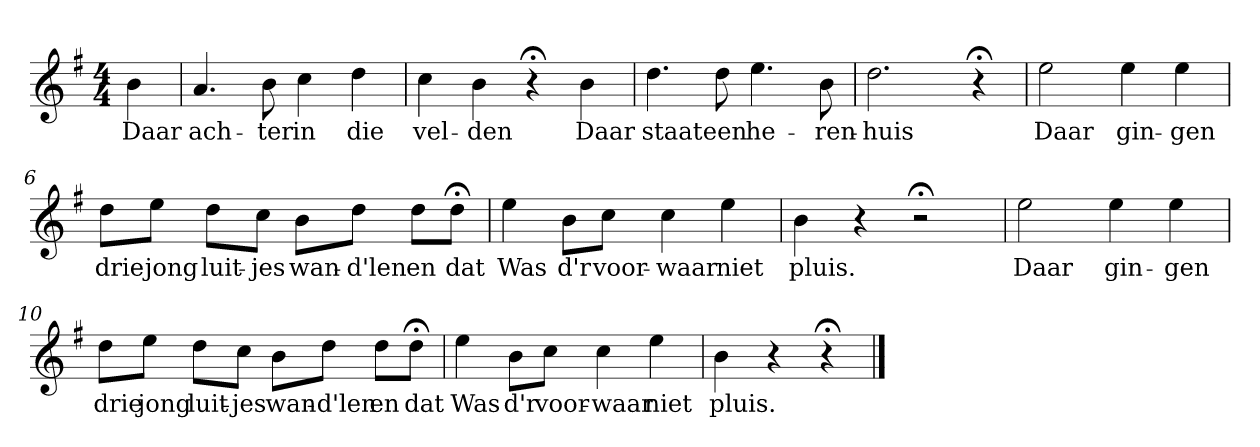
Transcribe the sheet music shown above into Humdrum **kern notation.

**kern	**text
*part1	*part1
*staff1	*staff1
*k[f#]	*
*G:	*
*M4/4	*
*MM120	*
=	=
4b	Daar
=1	=1
4.a	ach-
8b	-ter
4cc	in
4dd	die
=2	=2
4cc	vel-
4b	-den
4r;<	.
4b	Daar
=3	=3
4.dd	staat
8dd	een
4.ee	he-
8b	-ren-
=4	=4
2.dd	-huis
4r;<	.
=5	=5
2ee	Daar
4ee	gin-
4ee	-gen
=6	=6
8ddL	drie
8eeJ	jong
8ddL	luit-
8ccJ	-jes
8bL	wan-
8ddJ	-d'len
8ddL	en
8dd;<J	dat
=7	=7
4ee	Was
8bL	d'r
8ccJ	voor-
4cc	-waar
4ee	niet
=8	=8
4b	pluis.
4r	.
2r;<	.
=9	=9
2ee	Daar
4ee	gin-
4ee	-gen
=10	=10
8ddL	drie
8eeJ	jong
8ddL	luit-
8ccJ	-jes
8bL	wan-
8ddJ	-d'len
8ddL	en
8dd;<J	dat
=11	=11
4ee	Was
8bL	d'r
8ccJ	voor-
4cc	-waar
4ee	niet
=12	=12
4b	pluis.
4r	.
4r;<	.
==	==
*-	*-
